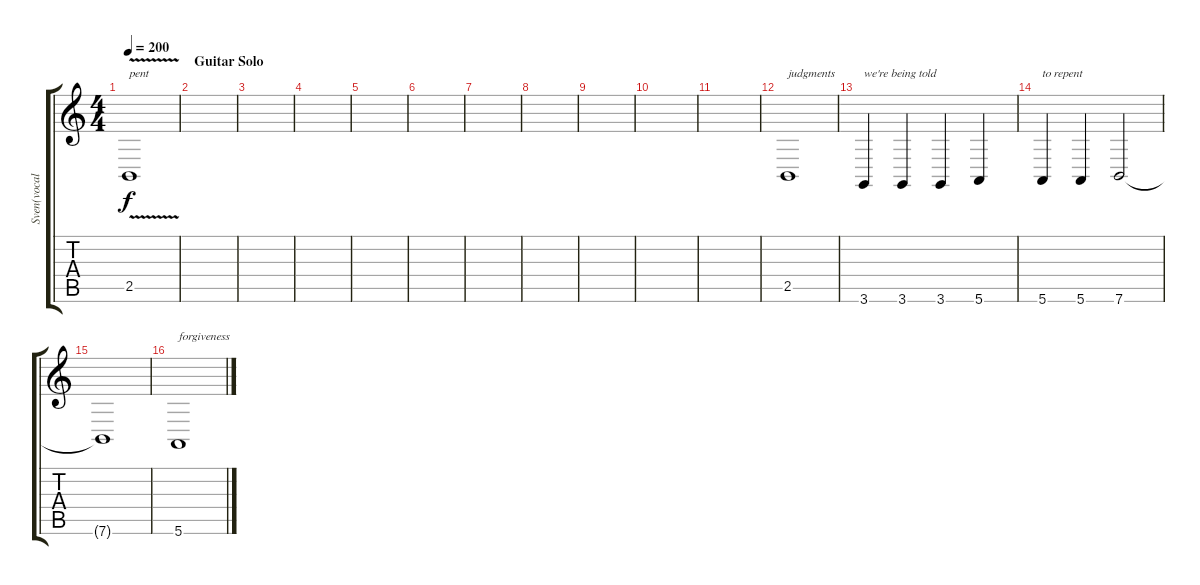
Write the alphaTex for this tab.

\track ("Sven(vocals)" "Sven(vocal") {instrument lead8bassandlead}
\staff {score tabs}
\tuning (E4 B3 G3 D3 A2 E2) {hide}
\ts (4 4)
\tempo 200
\clef g2
\ks c
2.5{v}.1{txt "pent" dy f} |
\section ("" "Guitar Solo")
|
|
|
|
|
|
|
|
|
|
2.5.1{txt "judgments"} |
3.6.4{txt "we're being told"} 3.6.4 3.6.4 5.6.4 |
5.6.4{txt "to repent"} 5.6.4 7.6.2 |
7.6{t}.1 |
5.6.1{txt "forgiveness"}
